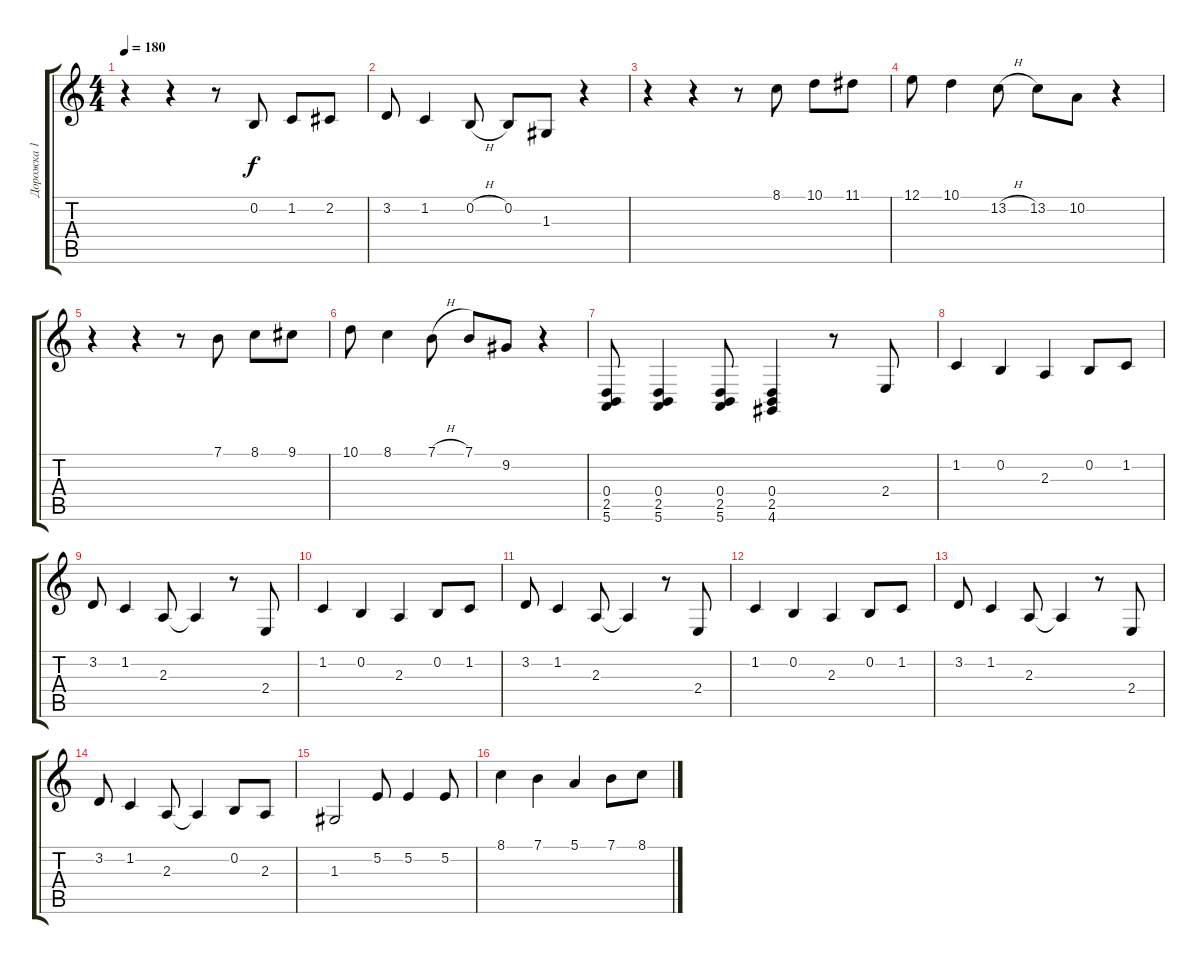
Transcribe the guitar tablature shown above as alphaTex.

\track ("Дорожка 1" "Дорожка 1") {instrument acousticgrandpiano}
\staff {score tabs}
\tuning (E4 B3 G3 D3 A2 E2) {hide}
\ts (4 4)
\tempo 180
\clef g2
\ks c
r.4{dy f} r.4 r.8 0.2.8 1.2.8 2.2.8 |
3.2.8 1.2.4 0.2{h}.8 0.2.8 1.3.8 r.4 |
r.4 r.4 r.8 8.1.8 10.1.8 11.1.8 |
12.1.8 10.1.4 13.2{h}.8 13.2.8 10.2.8 r.4 |
r.4 r.4 r.8 7.1.8 8.1.8 9.1.8 |
10.1.8 8.1.4 7.1{h}.8 7.1.8 9.2.8 r.4 |
(0.4 2.5 5.6).8 (0.4 2.5 5.6).4 (0.4 2.5 5.6).8 (0.4 2.5 4.6).4 r.8 2.4.8 |
1.2.4 0.2.4 2.3.4 0.2.8 1.2.8 |
3.2.8 1.2.4 2.3.8 2.3{t}.4 r.8 2.4.8 |
1.2.4 0.2.4 2.3.4 0.2.8 1.2.8 |
3.2.8 1.2.4 2.3.8 2.3{t}.4 r.8 2.4.8 |
1.2.4 0.2.4 2.3.4 0.2.8 1.2.8 |
3.2.8 1.2.4 2.3.8 2.3{t}.4 r.8 2.4.8 |
3.2.8 1.2.4 2.3.8 2.3{t}.4 0.2.8 2.3.8 |
1.3.2 5.2.8 5.2.4 5.2.8 |
8.1.4 7.1.4 5.1.4 7.1.8 8.1.8
